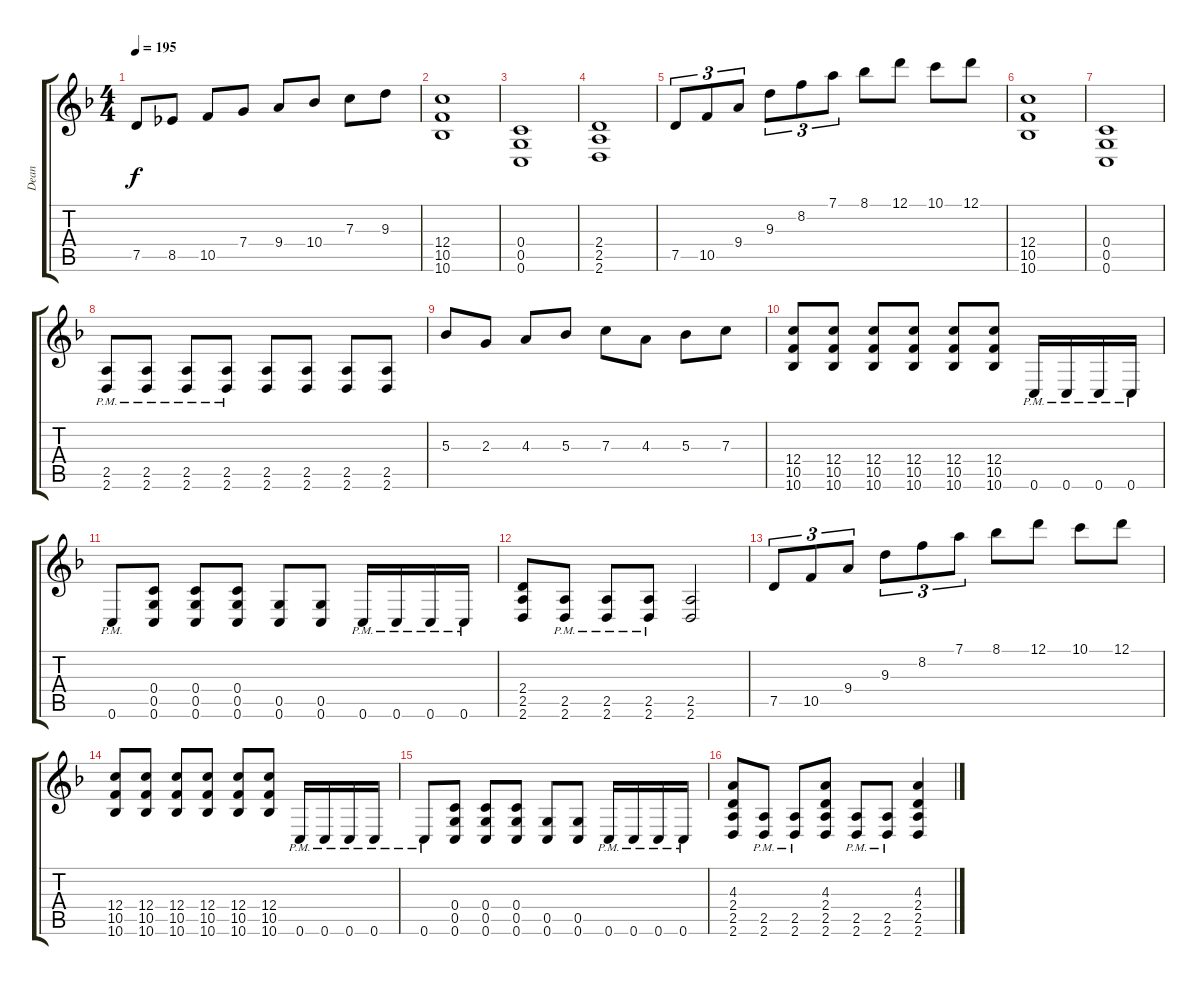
\track ("Dean" "Dean") {instrument overdrivenguitar}
\staff {score tabs}
\tuning (D4 A3 F3 C3 G2 C2) {hide}
\ts (4 4)
\tempo 195
\clef g2
\ks f
7.5.8{dy f} 8.5.8 10.5.8 7.4.8 9.4.8 10.4.8 7.3.8 9.3.8 |
(12.4 10.5 10.6).1 |
(0.4 0.5 0.6).1 |
(2.4 2.5 2.6).1 |
7.5.8{tu (3 2)} 10.5.8{tu (3 2)} 9.4.8{tu (3 2)} 9.3.8{tu (3 2)} 8.2.8{tu (3 2)} 7.1.8{tu (3 2)} 8.1.8 12.1.8 10.1.8 12.1.8 |
(12.4 10.5 10.6).1 |
(0.4 0.5 0.6).1 |
(2.5{pm} 2.6{pm}).8 (2.5{pm} 2.6{pm}).8 (2.5{pm} 2.6{pm}).8 (2.5{pm} 2.6{pm}).8 (2.5 2.6).8 (2.5 2.6).8 (2.5 2.6).8 (2.5 2.6).8 |
5.3.8 2.3.8 4.3.8 5.3.8 7.3.8 4.3.8 5.3.8 7.3.8 |
(12.4 10.5 10.6).8 (12.4 10.5 10.6).8 (12.4 10.5 10.6).8 (12.4 10.5 10.6).8 (12.4 10.5 10.6).8 (12.4 10.5 10.6).8 0.6{pm}.16 0.6{pm}.16 0.6{pm}.16 0.6{pm}.16 |
0.6{pm}.8 (0.4 0.5 0.6).8 (0.4 0.5 0.6).8 (0.4 0.5 0.6).8 (0.5 0.6).8 (0.5 0.6).8 0.6{pm}.16 0.6{pm}.16 0.6{pm}.16 0.6{pm}.16 |
(2.4 2.5 2.6).8 (2.5{pm} 2.6{pm}).8 (2.5{pm} 2.6{pm}).8 (2.5{pm} 2.6{pm}).8 (2.5 2.6).2 |
7.5.8{tu (3 2)} 10.5.8{tu (3 2)} 9.4.8{tu (3 2)} 9.3.8{tu (3 2)} 8.2.8{tu (3 2)} 7.1.8{tu (3 2)} 8.1.8 12.1.8 10.1.8 12.1.8 |
(12.4 10.5 10.6).8 (12.4 10.5 10.6).8 (12.4 10.5 10.6).8 (12.4 10.5 10.6).8 (12.4 10.5 10.6).8 (12.4 10.5 10.6).8 0.6{pm}.16 0.6{pm}.16 0.6{pm}.16 0.6{pm}.16 |
0.6{pm}.8 (0.4 0.5 0.6).8 (0.4 0.5 0.6).8 (0.4 0.5 0.6).8 (0.5 0.6).8 (0.5 0.6).8 0.6{pm}.16 0.6{pm}.16 0.6{pm}.16 0.6{pm}.16 |
(4.3 2.4 2.5 2.6).8 (2.5{pm} 2.6{pm}).8 (2.5{pm} 2.6{pm}).8 (4.3 2.4 2.5 2.6).8 (2.5{pm} 2.6{pm}).8 (2.5{pm} 2.6{pm}).8 (4.3 2.4 2.5 2.6).4
